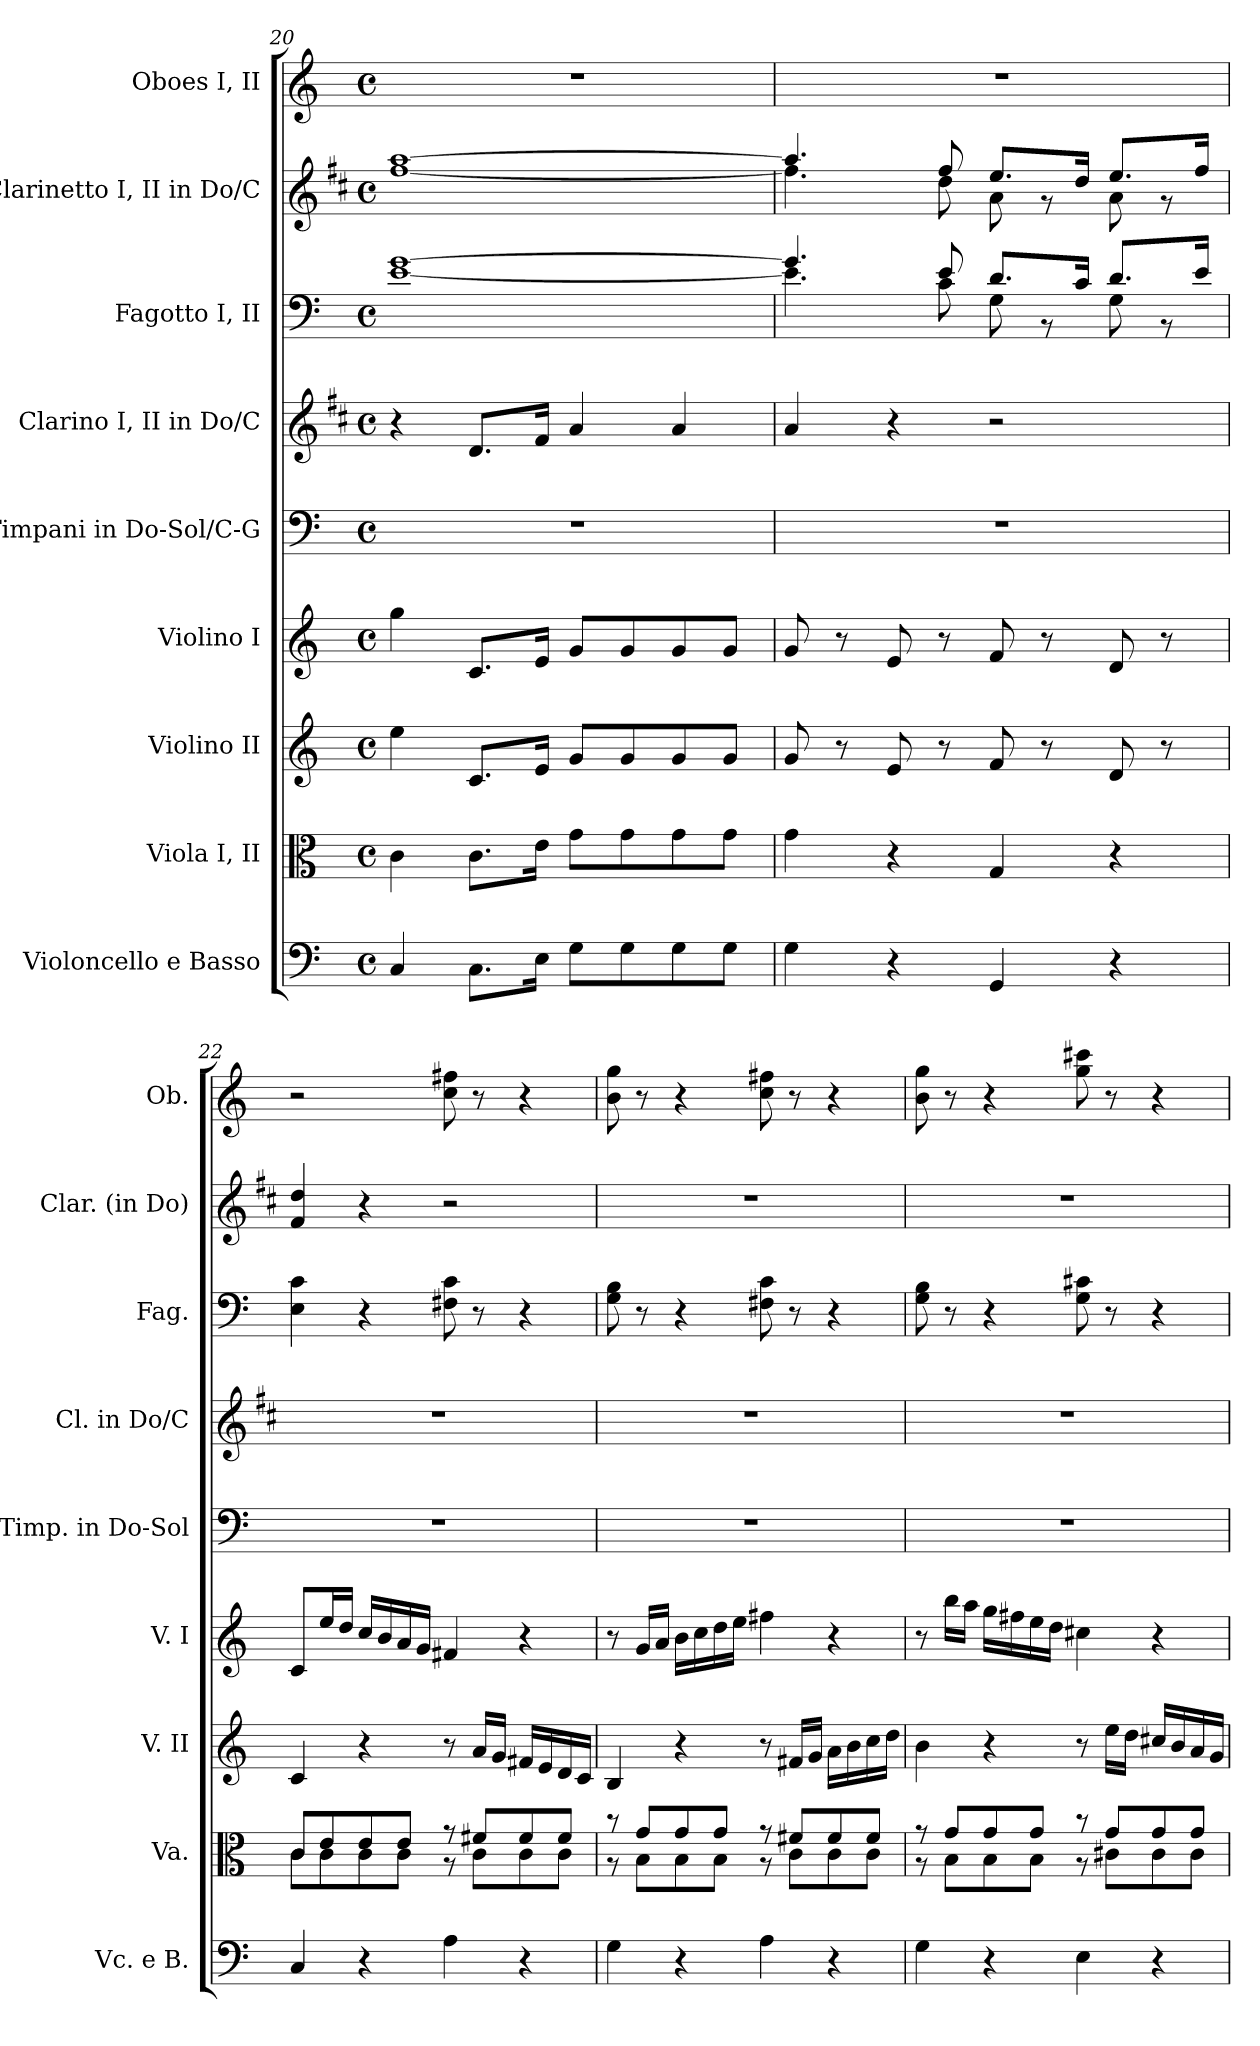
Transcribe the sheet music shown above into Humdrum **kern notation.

**kern	**kern	**kern	**kern	**kern	**kern	**kern	**kern	**kern
*part9	*part8	*part7	*part6	*part5	*part4	*part3	*part2	*part1
*staff9	*staff8	*staff7	*staff6	*staff5	*staff4	*staff3	*staff2	*staff1
*I"Violoncello e Basso	*I"Viola I, II	*I"Violino II	*I"Violino I	*I"Timpani in Do-Sol/C-G	*I"Clarino I, II in Do/C	*I"Fagotto I, II	*I"Clarinetto I, II in Do/C	*I"Oboes I, II
*I'Vc. e B.	*I'Va.	*I'V. II	*I'V. I	*I'Timp. in Do-Sol	*I'Cl. in Do/C	*I'Fag.	*I'Clar. (in Do)	*I'Ob.
*clefF4	*clefC3	*clefG2	*clefG2	*clefF4	*clefG2	*clefF4	*clefG2	*clefG2
*	*	*	*	*	*ITrd1c2	*	*ITrd1c2	*
*k[]	*k[]	*k[]	*k[]	*k[]	*k[]	*k[]	*k[]	*k[]
*M4/4	*M4/4	*M4/4	*M4/4	*M4/4	*M4/4	*M4/4	*M4/4	*M4/4
*met(c)	*met(c)	*met(c)	*met(c)	*met(c)	*met(c)	*met(c)	*met(c)	*met(c)
=20	=20	=20	=20	=20	=20	=20	=20	=20
*	*	*	*	*	*	*^	*^	*
4Ci/	4ci\	4eej\	4ggZ\	1r	4r	[1gZ	[1ej	[1ggZ	[1eej	1r
8.C\L	8.c\L	8.c/L	8.c/L	.	8.c/L	.	.	.	.	.
16E\Jk	16e\Jk	16e/Jk	16e/Jk	.	16e/Jk	.	.	.	.	.
8G\L	8g\L	8g/L	8g/L	.	4g/	.	.	.	.	.
8G\	8g\	8g/	8g/	.	.	.	.	.	.	.
8G\	8g\	8g/	8g/	.	4g/	.	.	.	.	.
8G\J	8g\J	8g/J	8g/J	.	.	.	.	.	.	.
=21	=21	=21	=21	=21	=21	=21	=21	=21	=21	=21
4Gj\	4gj\	8gj/	8gj/	1r	4gj/	4.gj/]	4.ei\]	4.ggj/]	4.eei\]	1r
.	.	8r	8r	.	.	.	.	.	.	.
4r	4r	8e/	8e/	.	4r	.	.	.	.	.
.	.	8r	8r	.	.	8e/	8c\	8ee/	8cc\	.
4GG/	4G/	8f/	8f/	.	2r	8.d/L	8G\	8.dd/L	8g\	.
.	.	8r	8r	.	.	.	8r	.	8r	.
.	.	.	.	.	.	16c/Jk	.	16cc/Jk	.	.
4r	4r	8d/	8d/	.	.	8.d/L	8G\	8.dd/L	8g\	.
.	.	8r	8r	.	.	.	8r	.	8r	.
.	.	.	.	.	.	16e/Jk	.	16ee/Jk	.	.
*	*	*	*	*	*	*v	*v	*	*	*
*	*	*	*	*	*	*	*v	*v	*
=22	=22	=22	=22	=22	=22	=22	=22	=22
*	*^	*	*	*	*	*	*	*
4Ci/	8ci/L	8ci\L	4ci/	8ci/L	1r	1r	4Ej\ 4ci\	4ej/ 4cci/	2r
.	8e/	8c\	.	16ee/L	.	.	.	.	.
.	.	.	.	16dd/JJ	.	.	.	.	.
4r	8e/	8c\	4r	16cc/LL	.	.	4r	4r	.
.	.	.	.	16b/	.	.	.	.	.
.	8e/J	8c\J	.	16a/	.	.	.	.	.
.	.	.	.	16g/JJ	.	.	.	.	.
4Aj\	8r	8r	8r	4f#Xi/	.	.	8F#Xi\ 8cZ\	2r	8ccZ\ 8ff#Xi\
.	8f#Xi/L	8cZ\L	16aj/LL	.	.	.	8r	.	8r
.	.	.	16g/JJ	.	.	.	.	.	.
4r	8f#/	8c\	16f#X/LL	4r	.	.	4r	.	4r
.	.	.	16e/	.	.	.	.	.	.
.	8f#/J	8c\J	16d/	.	.	.	.	.	.
.	.	.	16c/JJ	.	.	.	.	.	.
!!LO:PB:g=z
=23	=23	=23	=23	=23	=23	=23	=23	=23	=23
4Gi\	8r	8r	4Bj/	8r	1r	1r	8Gi\ 8Bj\	1r	8bj\ 8ggi\
.	8gi/L	8Bj\L	.	16gi/LL	.	.	8r	.	8r
.	.	.	.	16a/JJ	.	.	.	.	.
4r	8gi/	8Bj\	4r	16bj\LL	.	.	4r	.	4r
.	.	.	.	16cc\	.	.	.	.	.
.	8g/J	8B\J	.	16dd\	.	.	.	.	.
.	.	.	.	16ee\JJ	.	.	.	.	.
4Aj\	8r	8r	8r	4ff#Xi\	.	.	8F#Xi\ 8cZ\	.	8ccZ\ 8ff#Xi\
.	8f#X/L	8c\L	16f#X/LL	.	.	.	8r	.	8r
.	.	.	16g/JJ	.	.	.	.	.	.
4r	8f#i/	8cZ\	16aj\LL	4r	.	.	4r	.	4r
.	.	.	16b\	.	.	.	.	.	.
.	8f#/J	8c\J	16cc\	.	.	.	.	.	.
.	.	.	16dd\JJ	.	.	.	.	.	.
=24	=24	=24	=24	=24	=24	=24	=24	=24	=24
4Gi\	8r	8r	4bj\	8r	1r	1r	8Gi\ 8Bj\	1r	8bj\ 8ggi\
.	8gi/L	8Bj\L	.	16bbj\LL	.	.	8r	.	8r
.	.	.	.	16aa\JJ	.	.	.	.	.
4r	8gi/	8Bj\	4r	16ggi\LL	.	.	4r	.	4r
.	.	.	.	16ff#X\	.	.	.	.	.
.	8g/J	8B\J	.	16ee\	.	.	.	.	.
.	.	.	.	16dd\JJ	.	.	.	.	.
4Ej\	8r	8r	8r	4cc#Xi\	.	.	8GZ\ 8c#Xi\	.	8ggZ\ 8ccc#Xi\
.	8gZ/L	8c#Xi\L	16eej\LL	.	.	.	8r	.	8r
.	.	.	16dd\JJ	.	.	.	.	.	.
4r	8g/	8c#\	16cc#X/LL	4r	.	.	4r	.	4r
.	.	.	16b/	.	.	.	.	.	.
.	8g/J	8c#\J	16a/	.	.	.	.	.	.
.	.	.	16g/JJ	.	.	.	.	.	.
*	*v	*v	*	*	*	*	*	*	*
=	=	=	=	=	=	=	=	=
*-	*-	*-	*-	*-	*-	*-	*-	*-
